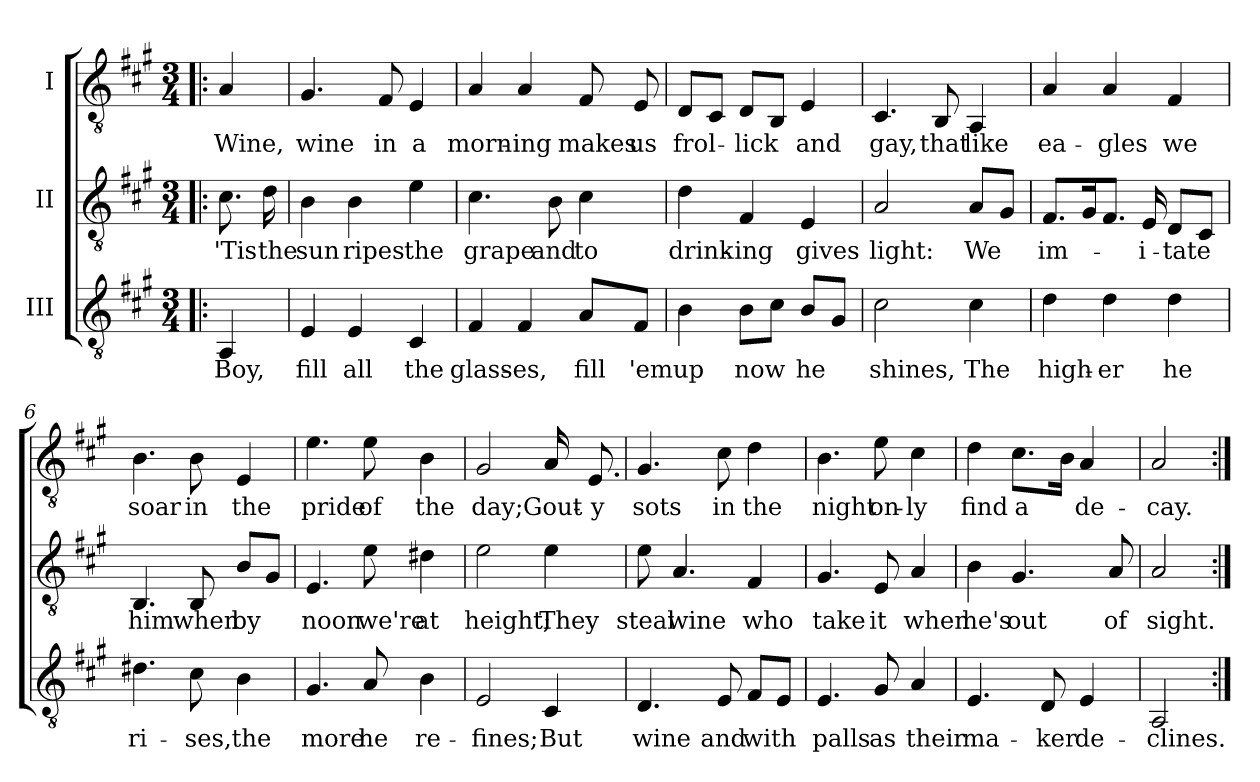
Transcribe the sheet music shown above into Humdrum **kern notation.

**kern	**text	**kern	**text	**kern	**text
*part3	*part3	*part2	*part2	*part1	*part1
*staff3	*staff3	*staff2	*staff2	*staff1	*staff1
*I"III	*	*I"II	*	*I"I	*
*clefGv2	*	*clefGv2	*	*clefGv2	*
*k[f#c#g#]	*	*k[f#c#g#]	*	*k[f#c#g#]	*
*M3/4	*	*M3/4	*	*M3/4	*
*MM80	*	*MM80	*	*MM80	*
=!|:	=!|:	=!|:	=!|:	=!|:	=!|:
!	!LO:LY:b	!	!LO:LY:b	!	!LO:LY:b
4AA/	Boy,	8.c#\	'Tis	4A/	Wine,
!	!	!	!LO:LY:b	!	!
.	.	16d\	the	.	.
=1	=1	=1	=1	=1	=1
!	!LO:LY:b	!	!LO:LY:b	!	!LO:LY:b
4E/	fill	4B\	sun	4.G#/	wine
!	!LO:LY:b	!	!LO:LY:b	!	!
4E/	all	4B\	ripes	.	.
!	!	!	!	!	!LO:LY:b
.	.	.	.	8F#/	in
!	!LO:LY:b	!	!LO:LY:b	!	!LO:LY:b
4C#/	the	4e\	the	4E/	a
=2	=2	=2	=2	=2	=2
!	!LO:LY:b	!	!LO:LY:b	!	!LO:LY:b
4F#/	glass-	4.c#\	grape	4A/	morn-
!	!LO:LY:b	!	!	!	!LO:LY:b
4F#/	-es,	.	.	4A/	-ing
!	!	!	!LO:LY:b	!	!
.	.	8B\	and	.	.
!	!LO:LY:b	!	!LO:LY:b	!	!LO:LY:b
8A/L	fill	4c#\	to	8F#/	makes
!	!LO:LY:b	!	!	!	!LO:LY:b
8F#/J	'em	.	.	8E/	us
=3	=3	=3	=3	=3	=3
!	!LO:LY:b	!	!LO:LY:b	!	!LO:LY:b
4B\	up	4d\	drink-	8D/L	frol-
.	.	.	.	8C#/J	.
!	!LO:LY:b	!	!LO:LY:b	!	!LO:LY:b
8B\L	now	4F#/	-ing	8D/L	-lick
8c#\J	.	.	.	8BB/J	.
!	!LO:LY:b	!	!LO:LY:b	!	!LO:LY:b
8B/L	he	4E/	gives	4E/	and
8G#/J	.	.	.	.	.
!!LO:LB:g=z
=4	=4	=4	=4	=4	=4
!	!LO:LY:b	!	!LO:LY:b	!	!LO:LY:b
2c#\	shines,	2A/	light:	4.C#/	gay,
!	!	!	!	!	!LO:LY:b
.	.	.	.	8BB/	that
!	!LO:LY:b	!	!LO:LY:b	!	!LO:LY:b
4c#\	The	8A/L	We	4AA/	like
.	.	8G#/J	.	.	.
=5	=5	=5	=5	=5	=5
!	!LO:LY:b	!	!LO:LY:b	!	!LO:LY:b
4d\	high-	8.F#/L	im-	4A/	ea-
.	.	16G#/K	.	.	.
!	!LO:LY:b	!	!	!	!LO:LY:b
4d\	-er	8.F#/J	.	4A/	-gles
!	!	!	!LO:LY:b	!	!
.	.	16E/	-i-	.	.
!	!LO:LY:b	!	!LO:LY:b	!	!LO:LY:b
4d\	he	8D/L	-tate	4F#/	we
.	.	8C#/J	.	.	.
=6	=6	=6	=6	=6	=6
!	!LO:LY:b	!	!LO:LY:b	!	!LO:LY:b
4.d#X\	ri-	4.BB/	him	4.B\	soar
!	!LO:LY:b	!	!LO:LY:b	!	!LO:LY:b
8c#\	-ses,	8BB/	when	8B\	in
!	!LO:LY:b	!	!LO:LY:b	!	!LO:LY:b
4B\	the	8B/L	by	4E/	the
.	.	8G#/J	.	.	.
=7	=7	=7	=7	=7	=7
!	!LO:LY:b	!	!LO:LY:b	!	!LO:LY:b
4.G#/	more	4.E/	noon	4.e\	pride
!	!LO:LY:b	!	!LO:LY:b	!	!LO:LY:b
8A/	he	8e\	we're	8e\	of
!	!LO:LY:b	!	!LO:LY:b	!	!LO:LY:b
4B\	re-	4d#X\	at	4B\	the
=8	=8	=8	=8	=8	=8
!	!LO:LY:b	!	!LO:LY:b	!	!LO:LY:b
2E/	-fines;	2e\	height;	2G#/	day;
!	!LO:LY:b	!	!LO:LY:b	!	!LO:LY:b
4C#/	But	4e\	They	16A/	Gout-
!	!	!	!	!	!LO:LY:b
.	.	.	.	8.E/	-y
!!LO:LB:g=z
=9	=9	=9	=9	=9	=9
!	!LO:LY:b	!	!LO:LY:b	!	!LO:LY:b
4.D/	wine	8e\	steal	4.G#/	sots
!	!	!	!LO:LY:b	!	!
.	.	4.A/	wine	.	.
!	!LO:LY:b	!	!	!	!LO:LY:b
8E/	and	.	.	8c#\	in
!	!LO:LY:b	!	!LO:LY:b	!	!LO:LY:b
8F#/L	with	4F#/	who	4d\	the
8E/J	.	.	.	.	.
=10	=10	=10	=10	=10	=10
!	!LO:LY:b	!	!LO:LY:b	!	!LO:LY:b
4.E/	palls	4.G#/	take	4.B\	night
!	!LO:LY:b	!	!LO:LY:b	!	!LO:LY:b
8G#/	as	8E/	it	8e\	on-
!	!LO:LY:b	!	!LO:LY:b	!	!LO:LY:b
4A/	their	4A/	when	4c#\	-ly
=11	=11	=11	=11	=11	=11
!	!LO:LY:b	!	!LO:LY:b	!	!LO:LY:b
4.E/	ma-	4B\	he's	4d\	find
!	!	!	!LO:LY:b	!	!LO:LY:b
.	.	4.G#/	out	8.c#\L	a
!	!LO:LY:b	!	!	!	!
8D/	-ker	.	.	.	.
.	.	.	.	16B\Jk	.
!	!LO:LY:b	!	!	!	!LO:LY:b
4E/	de-	.	.	4A/	de-
!	!	!	!LO:LY:b	!	!
.	.	8A/	of	.	.
=12	=12	=12	=12	=12	=12
!	!LO:LY:b	!	!LO:LY:b	!	!LO:LY:b
2AA/	-clines.	2A/	sight.	2A/	-cay.
=:|!	=:|!	=:|!	=:|!	=:|!	=:|!
*-	*-	*-	*-	*-	*-
